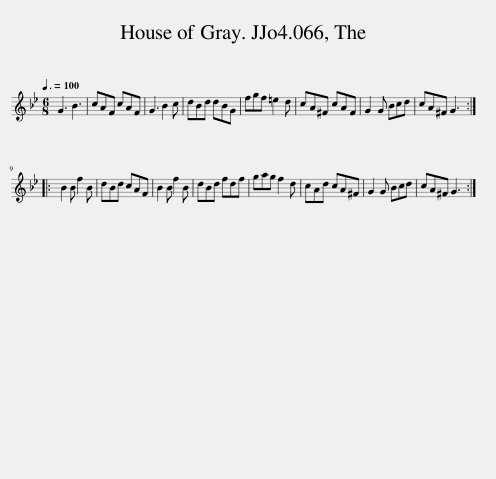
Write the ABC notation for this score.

X:1
L:1/8
Q:3/8=100
M:6/8
I:linebreak $
K:Gmin
V:1 treble
V:1
 G3 B3 | cAF cAF | G3 B2 c | dBd dBG | fgf =e2 d | %5
 cA^F cAF | G2 G Bcd | cA^F G3 ::$ B2 B f2 B | dBd cAF | %10
 B2 B f2 B | dBd fdf | gag f2 d | cAd cA^F | G2 G Bcd | %15
 cA^F G3 :| %16
